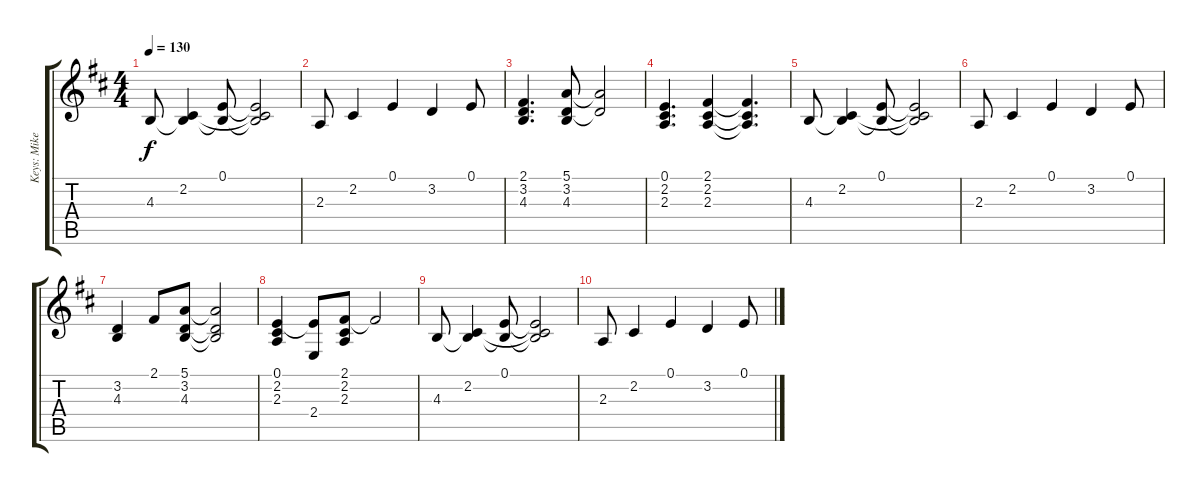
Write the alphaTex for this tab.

\track ("Keys: Mike" "Keys: Mike") {instrument pad1newage}
\staff {score tabs}
\tuning (E4 B3 G3 D3 A2 E2) {hide}
\ts (4 4)
\tempo 130
\clef g2
\ks d
4.3.8{dy f} (2.2 4.3{t}).4 (0.1 4.3{t}).8 (0.1{t} 2.2{t} 4.3{t}).2 |
2.3.8 2.2.4 0.1.4 3.2.4 0.1.8 |
(2.1 3.2 4.3).4{d} (5.1 3.2 4.3).8 (5.1{t} 3.2{t}).2 |
(0.1 2.2 2.3).4{d} (2.1 2.2 2.3).4 (2.1{t} 2.2{t} 2.3{t}).4{d} |
4.3.8 (2.2 4.3{t}).4 (0.1 4.3{t}).8 (0.1{t} 2.2{t} 4.3{t}).2 |
2.3.8 2.2.4 0.1.4 3.2.4 0.1.8 |
(3.2 4.3).4 2.1.8 (5.1 3.2 4.3).8 (5.1{t} 3.2{t} 4.3{t}).2 |
(0.1 2.2 2.3).4 (0.1{t} 2.4).8 (2.1 2.2 2.3).8 2.1{t}.2 |
4.3.8 (2.2 4.3{t}).4 (0.1 4.3{t}).8 (0.1{t} 2.2{t} 4.3{t}).2 |
2.3.8 2.2.4 0.1.4 3.2.4 0.1.8
